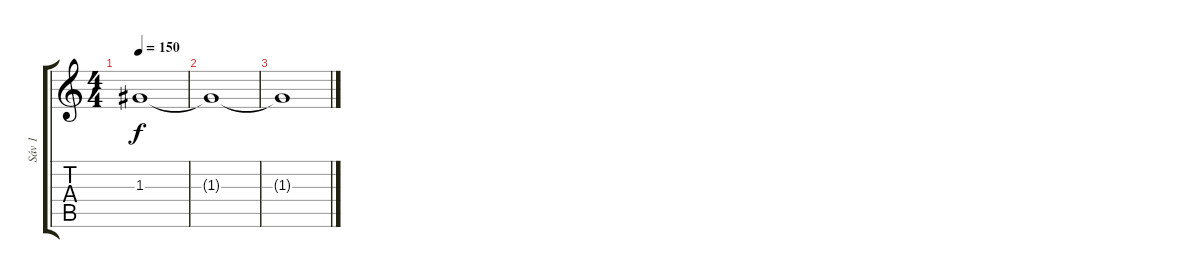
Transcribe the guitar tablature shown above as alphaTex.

\track ("Sáv 1" "Sáv 1") {instrument distortionguitar}
\staff {score tabs}
\tuning (E4 B3 G3 D3 A2 E2) {hide}
\ts (4 4)
\tempo 150
\clef g2
\ks c
1.3.1{dy f volume 5} |
1.3{t}.1 |
1.3{t}.1
